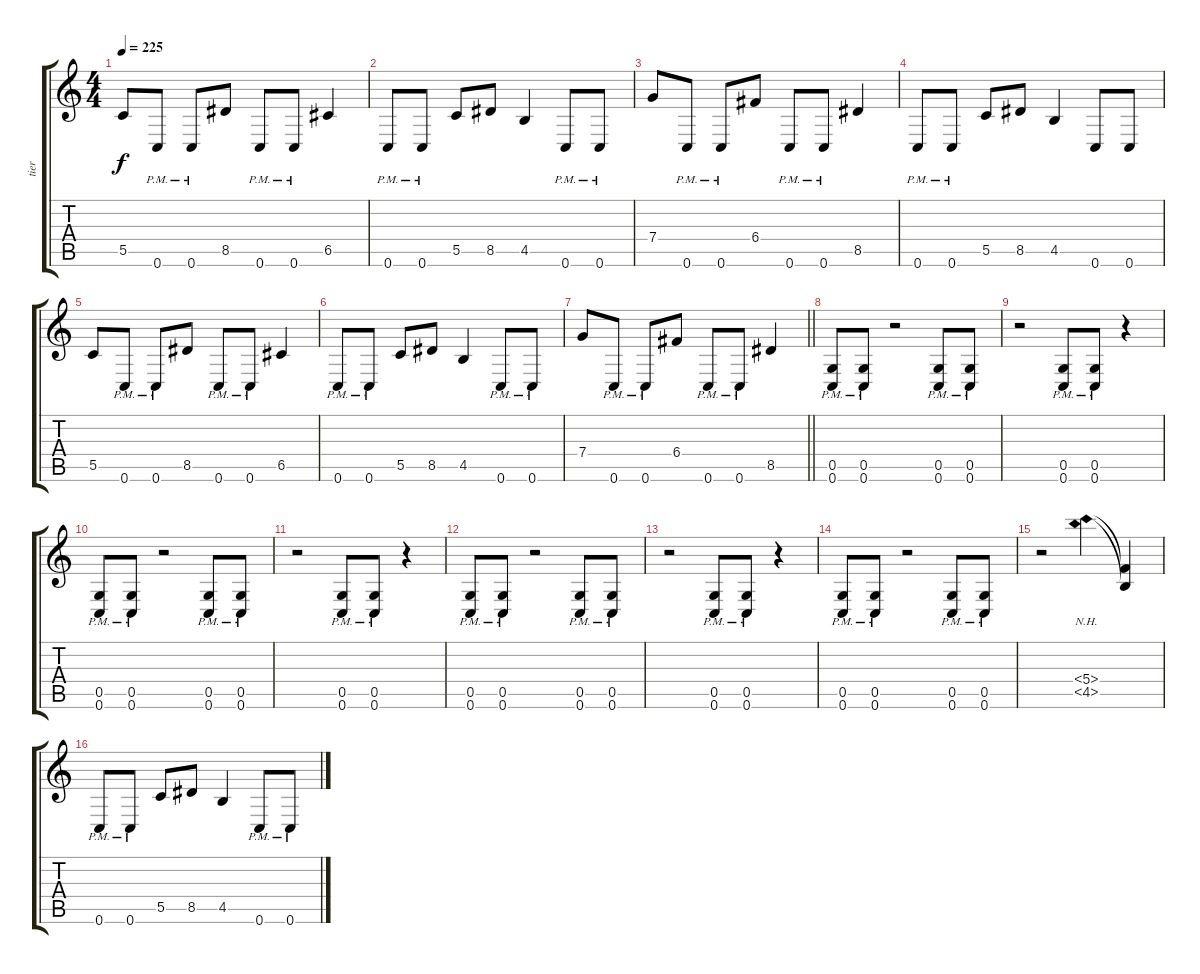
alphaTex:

\track ("tier" "tier") {mute instrument distortionguitar}
\staff {score tabs}
\tuning (D4 A3 F3 C3 G2 C2) {hide}
\ts (4 4)
\tempo 225
\clef g2
\ks c
5.5.8{dy f} 0.6{pm}.8 0.6{pm}.8 8.5.8 0.6{pm}.8 0.6{pm}.8 6.5.4 |
0.6{pm}.8 0.6{pm}.8 5.5.8 8.5.8 4.5.4 0.6{pm}.8 0.6{pm}.8 |
7.4.8 0.6{pm}.8 0.6{pm}.8 6.4.8 0.6{pm}.8 0.6{pm}.8 8.5.4 |
0.6{pm}.8 0.6{pm}.8 5.5.8 8.5.8 4.5.4 0.6.8 0.6.8 |
5.5.8 0.6{pm}.8 0.6{pm}.8 8.5.8 0.6{pm}.8 0.6{pm}.8 6.5.4 |
0.6{pm}.8 0.6{pm}.8 5.5.8 8.5.8 4.5.4 0.6{pm}.8 0.6{pm}.8 |
\barLineRight lightlight
7.4.8 0.6{pm}.8 0.6{pm}.8 6.4.8 0.6{pm}.8 0.6{pm}.8 8.5.4 |
(0.5{pm} 0.6{pm}).8 (0.5{pm} 0.6{pm}).8 r.2 (0.5{pm} 0.6{pm}).8 (0.5{pm} 0.6{pm}).8 |
r.2 (0.5{pm} 0.6{pm}).8 (0.5{pm} 0.6{pm}).8 r.4 |
(0.5{pm} 0.6{pm}).8 (0.5{pm} 0.6{pm}).8 r.2 (0.5{pm} 0.6{pm}).8 (0.5{pm} 0.6{pm}).8 |
r.2 (0.5{pm} 0.6{pm}).8 (0.5{pm} 0.6{pm}).8 r.4 |
(0.5{pm} 0.6{pm}).8 (0.5{pm} 0.6{pm}).8 r.2 (0.5{pm} 0.6{pm}).8 (0.5{pm} 0.6{pm}).8 |
r.2 (0.5{pm} 0.6{pm}).8 (0.5{pm} 0.6{pm}).8 r.4 |
(0.5{pm} 0.6{pm}).8 (0.5{pm} 0.6{pm}).8 r.2 (0.5{pm} 0.6{pm}).8 (0.5{pm} 0.6{pm}).8 |
r.2 (5.4{nh} 4.5{nh}).4 (5.4{t} 4.5{t}).4 |
0.6{pm}.8 0.6{pm}.8 5.5.8 8.5.8 4.5.4 0.6{pm}.8 0.6{pm}.8
